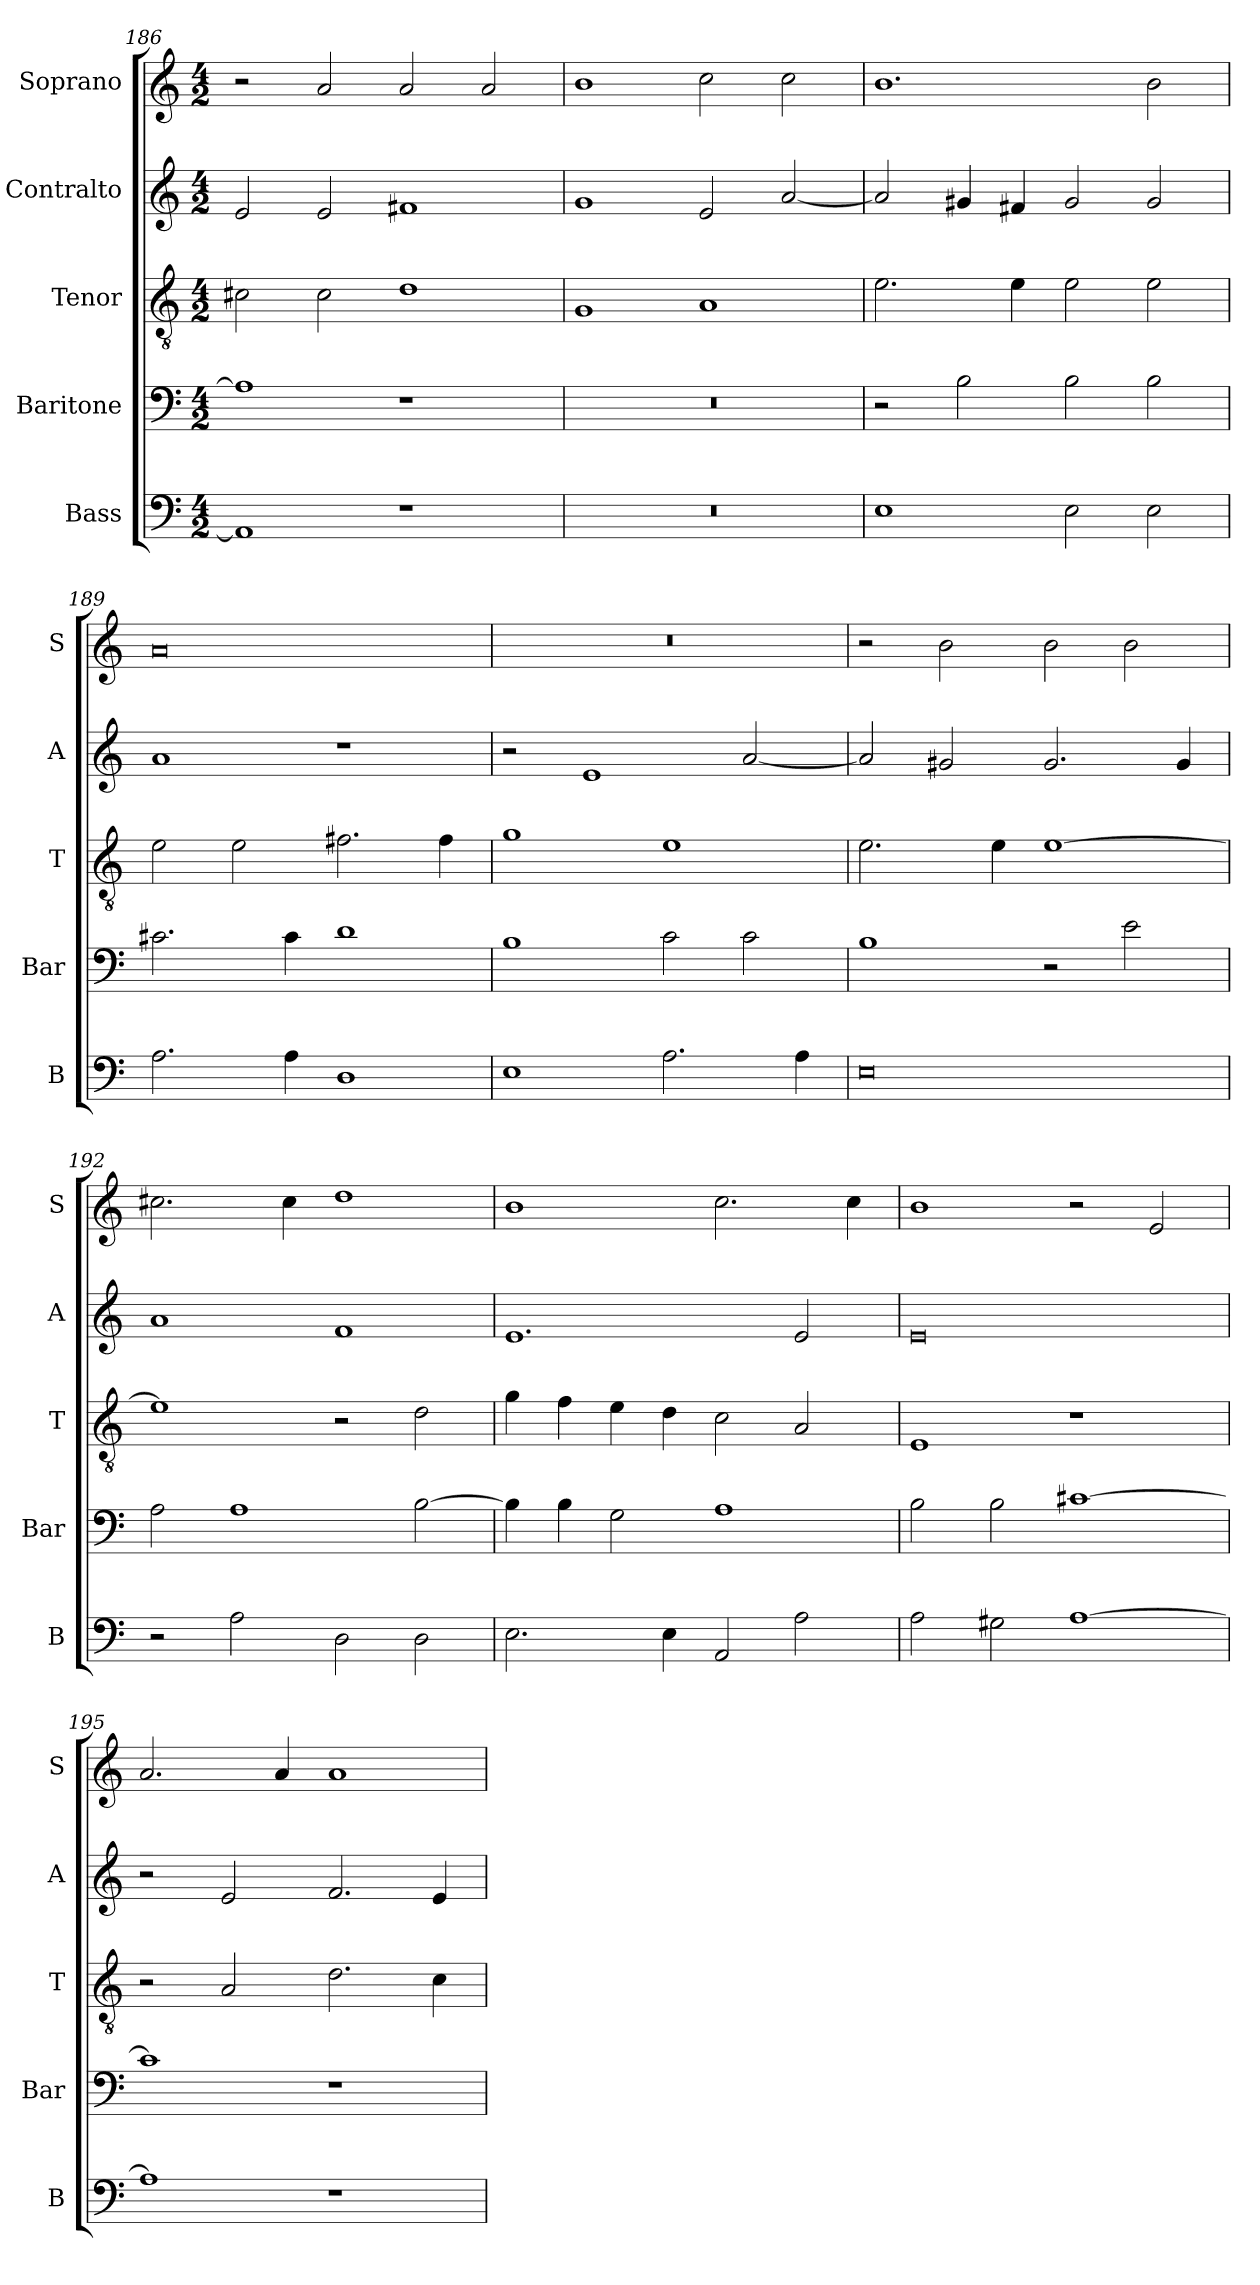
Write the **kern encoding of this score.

**kern	**kern	**kern	**kern	**kern
*part5	*part4	*part3	*part2	*part1
*staff5	*staff4	*staff3	*staff2	*staff1
*I"Bass	*I"Baritone	*I"Tenor	*I"Contralto	*I"Soprano
*I'B	*I'Bar	*I'T	*I'A	*I'S
*clefF4	*clefF4	*clefGv2	*clefG2	*clefG2
*k[]	*k[]	*k[]	*k[]	*k[]
*A:aeo	*A:aeo	*A:aeo	*A:aeo	*A:aeo
*M4/2	*M4/2	*M4/2	*M4/2	*M4/2
=186	=186	=186	=186	=186
1AA]	1A]	2c#X	2e	2r
.	.	2c#	2e	2a
1r	1r	1d	1f#X	2a
.	.	.	.	2a
=187	=187	=187	=187	=187
0r	0r	1G	1g	1b
.	.	1A	2e	2cc
.	.	.	[2a	2cc
=188	=188	=188	=188	=188
1E	2r	2.e	2a]	1.b
.	2B	.	4g#X	.
.	.	4e	4f#X	.
2E	2B	2e	2g#	.
2E	2B	2e	2g#	2b
=189	=189	=189	=189	=189
2.A	2.c#X	2e	1a	0a
.	.	2e	.	.
4A	4c#	.	.	.
1D	1d	2.f#X	1r	.
.	.	4f#	.	.
=190	=190	=190	=190	=190
1E	1B	1g	2r	0r
.	.	.	1e	.
2.A	2c	1e	.	.
.	2c	.	[2a	.
4A	.	.	.	.
=191	=191	=191	=191	=191
0E	1B	2.e	2a]	2r
.	.	.	2g#X	2b
.	.	4e	.	.
.	2r	[1e	2.g#	2b
.	2e	.	.	2b
.	.	.	4g#	.
=192	=192	=192	=192	=192
2r	2A	1e]	1a	2.cc#X
2A	1A	.	.	.
.	.	.	.	4cc#
2D	.	2r	1f	1dd
2D	[2B	2d	.	.
=193	=193	=193	=193	=193
2.E	4B]	4g	1.e	1b
.	4B	4f	.	.
.	2G	4e	.	.
4E	.	4d	.	.
2AA	1A	2c	.	2.cc
2A	.	2A	2e	.
.	.	.	.	4cc
=194	=194	=194	=194	=194
2A	2B	1E	0e	1b
2G#X	2B	.	.	.
[1A	[1c#X	1r	.	2r
.	.	.	.	2e
=195	=195	=195	=195	=195
1A]	1c#]	2r	2r	2.a
.	.	2A	2e	.
.	.	.	.	4a
1r	1r	2.d	2.f	1a
.	.	4c	4e	.
=	=	=	=	=
*-	*-	*-	*-	*-
